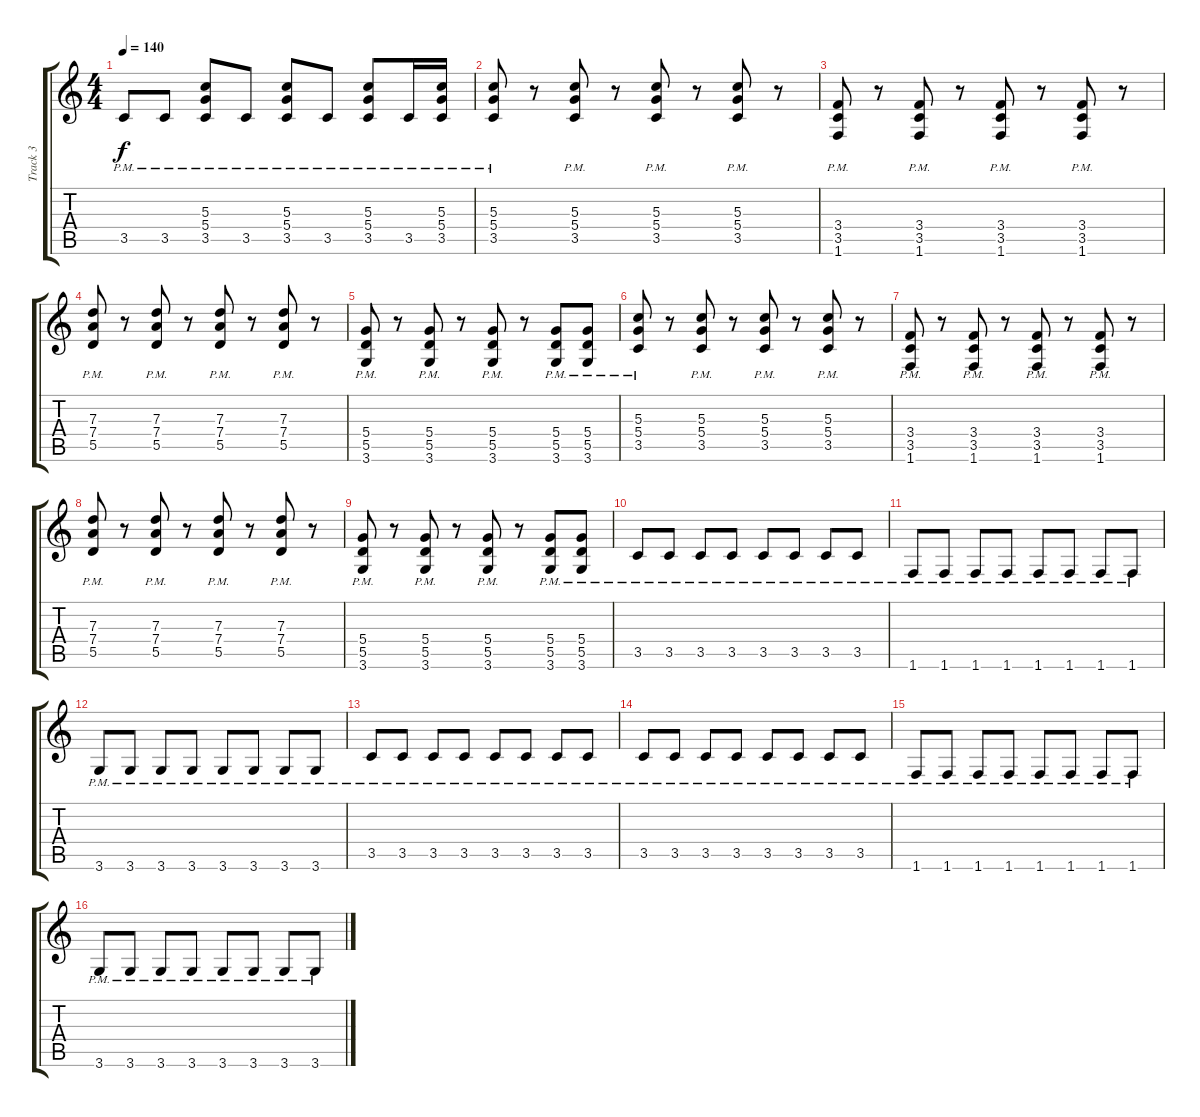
\track ("Track 3" "Track 3") {instrument overdrivenguitar}
\staff {score tabs}
\tuning (E4 B3 G3 D3 A2 E2) {hide}
\ts (4 4)
\tempo 140
\clef g2
\ks c
3.5{pm}.8{dy f} 3.5{pm}.8 (5.3 5.4 3.5{pm}).8 3.5{pm}.8 (5.3 5.4 3.5{pm}).8 3.5{pm}.8 (5.3 5.4 3.5{pm}).8 3.5{pm}.16 (5.3 5.4 3.5{pm}).16 |
(5.3 5.4 3.5{pm}).8 r.8 (5.3 5.4 3.5{pm}).8 r.8 (5.3 5.4 3.5{pm}).8 r.8 (5.3 5.4 3.5{pm}).8 r.8 |
(3.4 3.5 1.6{pm}).8 r.8 (3.4 3.5 1.6{pm}).8 r.8 (3.4 3.5 1.6{pm}).8 r.8 (3.4 3.5 1.6{pm}).8 r.8 |
(7.3 7.4 5.5{pm}).8 r.8 (7.3 7.4 5.5{pm}).8 r.8 (7.3 7.4 5.5{pm}).8 r.8 (7.3 7.4 5.5{pm}).8 r.8 |
(5.4 5.5 3.6{pm}).8 r.8 (5.4 5.5 3.6{pm}).8 r.8 (5.4 5.5 3.6{pm}).8 r.8 (5.4 5.5 3.6{pm}).8 (5.4 5.5 3.6{pm}).8 |
(5.3 5.4 3.5{pm}).8 r.8 (5.3 5.4 3.5{pm}).8 r.8 (5.3 5.4 3.5{pm}).8 r.8 (5.3 5.4 3.5{pm}).8 r.8 |
(3.4 3.5 1.6{pm}).8 r.8 (3.4 3.5 1.6{pm}).8 r.8 (3.4 3.5 1.6{pm}).8 r.8 (3.4 3.5 1.6{pm}).8 r.8 |
(7.3 7.4 5.5{pm}).8 r.8 (7.3 7.4 5.5{pm}).8 r.8 (7.3 7.4 5.5{pm}).8 r.8 (7.3 7.4 5.5{pm}).8 r.8 |
(5.4 5.5 3.6{pm}).8 r.8 (5.4 5.5 3.6{pm}).8 r.8 (5.4 5.5 3.6{pm}).8 r.8 (5.4 5.5 3.6{pm}).8 (5.4 5.5 3.6{pm}).8 |
3.5{pm}.8 3.5{pm}.8 3.5{pm}.8 3.5{pm}.8 3.5{pm}.8 3.5{pm}.8 3.5{pm}.8 3.5{pm}.8 |
1.6{pm}.8 1.6{pm}.8 1.6{pm}.8 1.6{pm}.8 1.6{pm}.8 1.6{pm}.8 1.6{pm}.8 1.6{pm}.8 |
3.6{pm}.8 3.6{pm}.8 3.6{pm}.8 3.6{pm}.8 3.6{pm}.8 3.6{pm}.8 3.6{pm}.8 3.6{pm}.8 |
3.5{pm}.8 3.5{pm}.8 3.5{pm}.8 3.5{pm}.8 3.5{pm}.8 3.5{pm}.8 3.5{pm}.8 3.5{pm}.8 |
3.5{pm}.8 3.5{pm}.8 3.5{pm}.8 3.5{pm}.8 3.5{pm}.8 3.5{pm}.8 3.5{pm}.8 3.5{pm}.8 |
1.6{pm}.8 1.6{pm}.8 1.6{pm}.8 1.6{pm}.8 1.6{pm}.8 1.6{pm}.8 1.6{pm}.8 1.6{pm}.8 |
3.6{pm}.8 3.6{pm}.8 3.6{pm}.8 3.6{pm}.8 3.6{pm}.8 3.6{pm}.8 3.6{pm}.8 3.6{pm}.8
